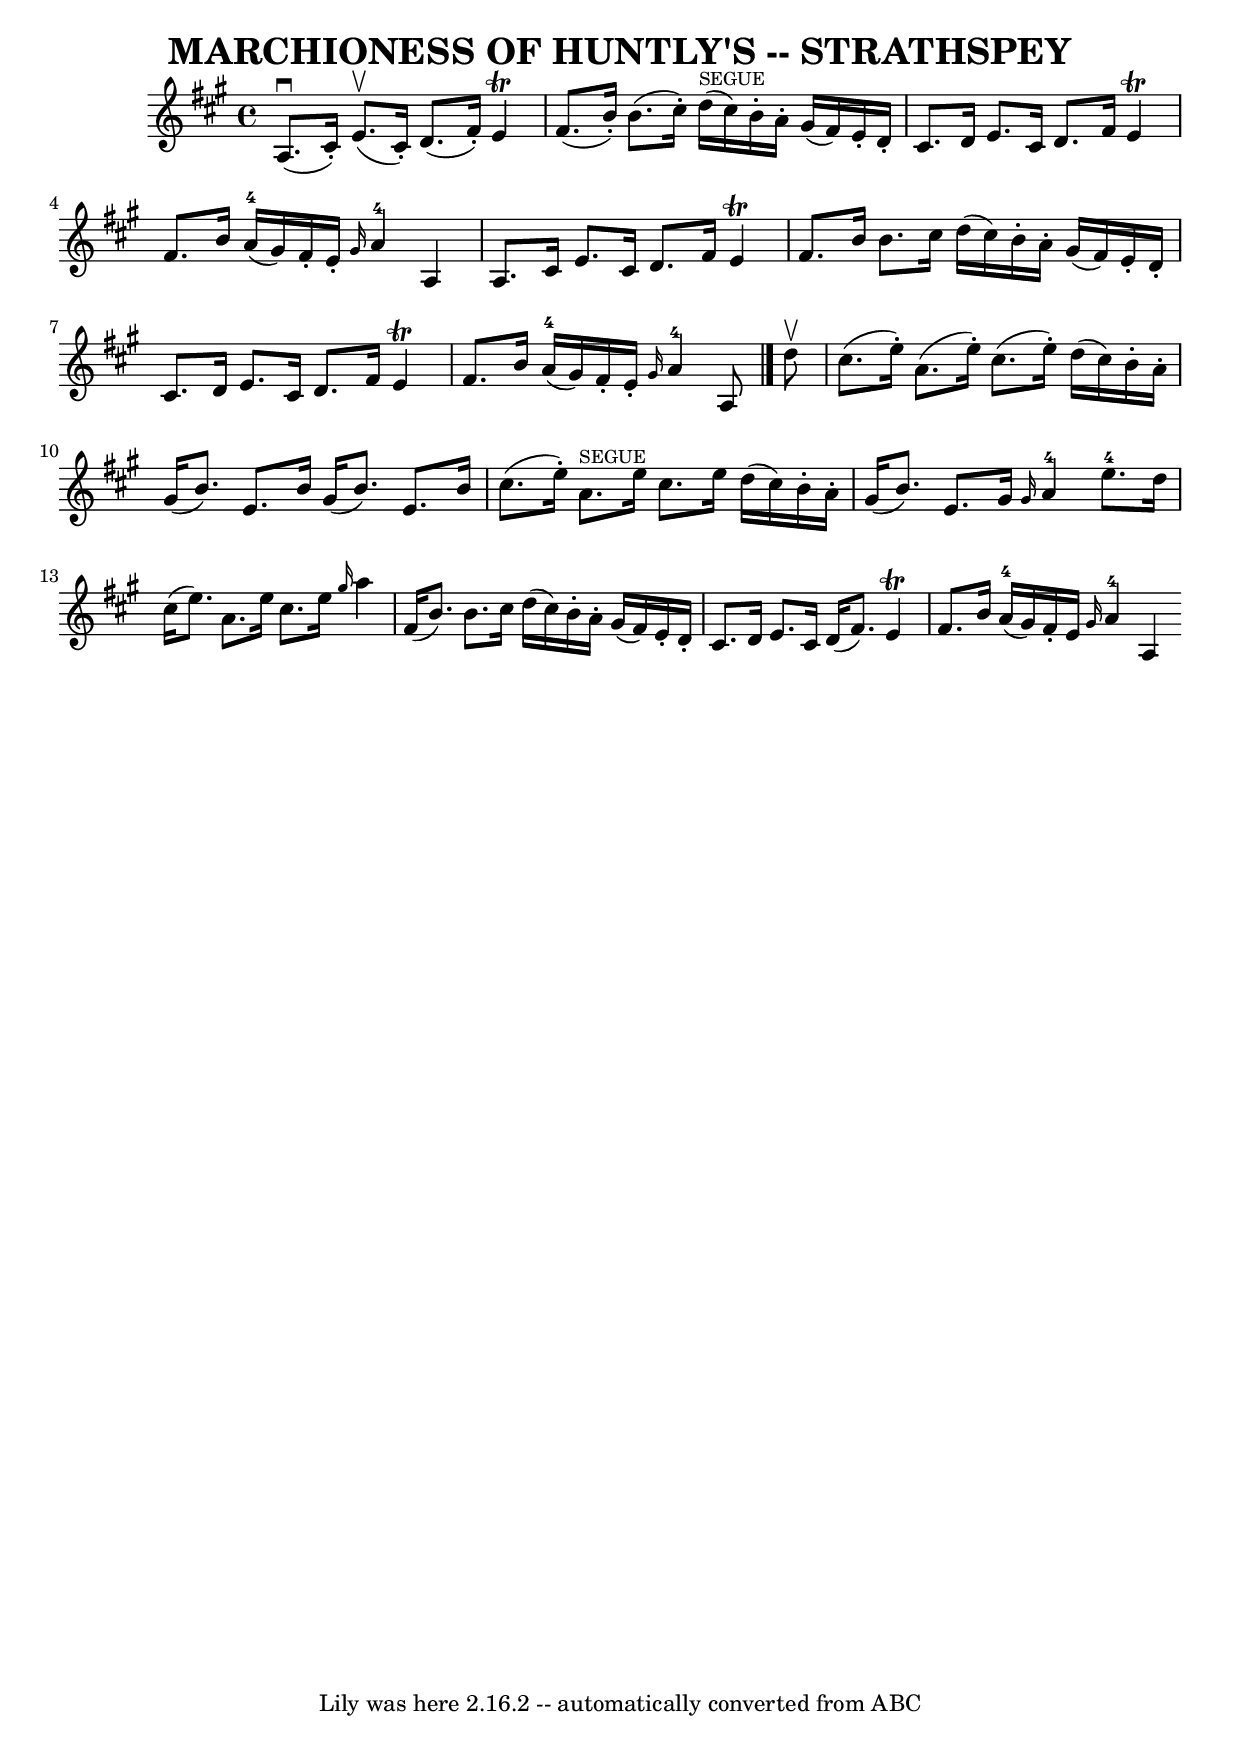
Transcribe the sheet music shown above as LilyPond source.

\version "2.16.2"
\include "Mammoth.ily"
\header {
  %% book = "Ryan's Mammoth Collection of Fiddle Tunes"
 composer = ""
 crossRefNumber = "1"
 footnotes = ""
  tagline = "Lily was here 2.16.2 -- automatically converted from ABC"
  title = "MARCHIONESS OF HUNTLY'S -- STRATHSPEY"

}
voicedefault =  {


  \override Staff.TimeSignature #'style = #'C
  \time 4/4 
  \key a \major
 a8. (^\downbow cs'16-.) e'8. (^\upbow cs'16-.) d'8. (fs'16-.) e'4^\trill    |
 fs'8. (b'16-.) b'8. (cs''16-.) d''16^\segue(cs''16) b'16-. a'16-. gs'16 (fs'16) e'16-. d'16-.    |
 cs'8. d'16 e'8. cs'16 d'8. fs'16 e'4^\trill    |
 fs'8.    
 b'16 a'16-4(gs'16) fs'16-. e'16-. \grace { gs'16  
					       } a'4-4 a4     |
 a8. cs'16 e'8. cs'16 d'8. fs'16 e'4^\trill    |
 fs'8. b'16 b'8. cs''16 d''16 ( cs''16) b'16-. a'16-. gs'16 (fs'16) e'16-. d'16-.     |
 cs'8. d'16 e'8. cs'16 d'8. fs'16 e'4^\trill   |
 fs'8. b'16 a'16-4(gs'16) fs'16-. e'16-. 
  \grace { gs'16   	 } a'4-4 a8    \bar "|." d''8^\upbow     |
 cs''8. (e''16-.) a'8. (e''16-.) cs''8. (e''16-.) d''16 (cs''16) b'16-. a'16-.   |
 gs'16 (b'8.) e'8. b'16 gs'16 (b'8.) e'8. b'16    |
 cs''8. (e''16-.) a'8.^\segue e''16 cs''8. e''16 d''16 ( cs''16) b'16-. a'16-.    |
 gs'16 (b'8.) e'8.    
 gs'16  \grace { gs'16   		 } a'4-4 e''8.-4 d''16     |
  
 cs''16 (e''8.) a'8. e''16 cs''8. e''16  \grace {    
 gs''16     } a''4     |
 fs'16 (b'8.) b'8. cs''16 d''16 (cs''16) b'16-. a'16-. gs'16 (fs'16) e'16-. d'16-.  |
 cs'8. d'16 e'8. cs'16 d'16 (fs'8.) e'4^\trill   |
 fs'8. b'16 a'16-4(gs'16) fs'16-.   
 e'16  \grace { gs'16   	       } a'4-4 a4    \bar " |."   

}

\score{
  <<

    \context Staff="default"
    {
      \voicedefault 
      
    }

  >>
  \layout {
    
  }
  \midi {
  }

}
